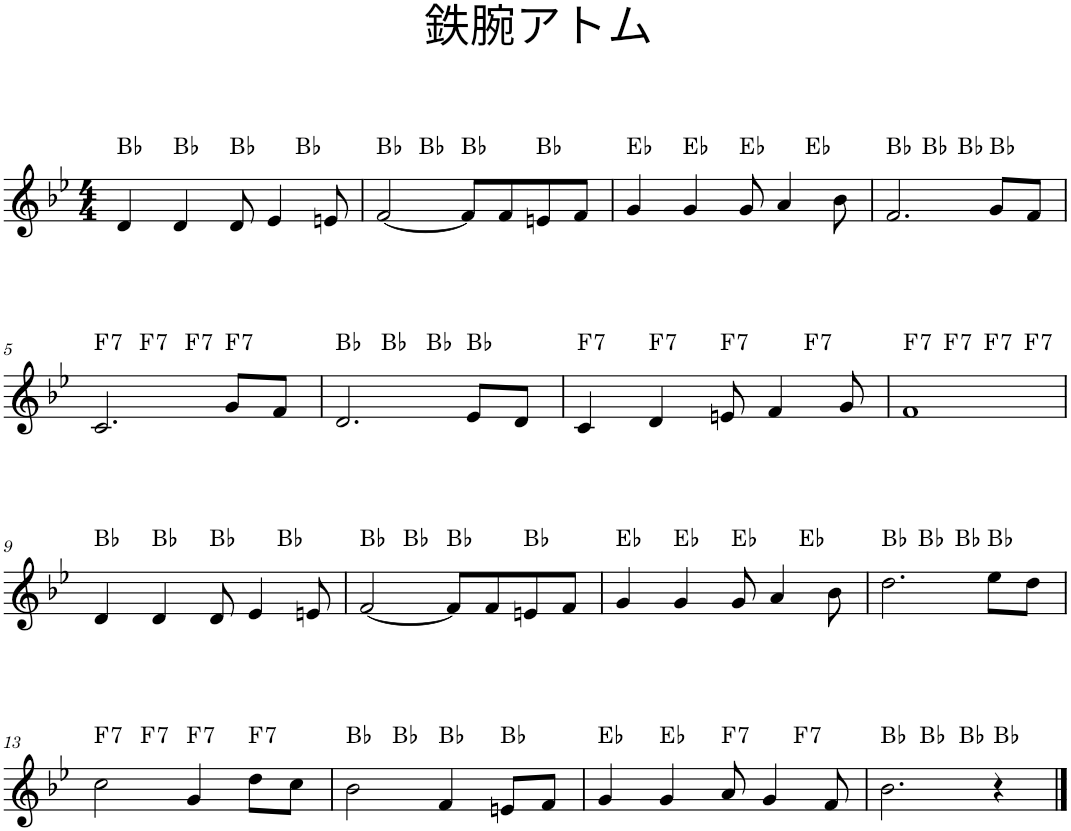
**kern	**harte
*part1	*part1
*staff1	*
*I"Piano	*
*I'Pno.	*
*clefG2	*
*k[b-e-]	*
*M4/4	*
=1	=1
*^	*
4d/	2.ryy	Bb:maj
4d/	.	Bb:maj
8d/	.	Bb:maj
4e-/	.	.
.	4ryy	Bb:maj
8en/	.	.
=2	=2	=2
[<2f/	4ryy	Bb:maj
.	2.ryy	Bb:maj
8f/L]	.	Bb:maj
8f/	.	.
8en/	.	Bb:maj
8f/J	.	.
=3	=3	=3
4g/	2.ryy	Eb:maj
4g/	.	Eb:maj
8g/	.	Eb:maj
4a/	.	.
.	4ryy	Eb:maj
8b-\	.	.
=4	=4	=4
*	*^	*
2.f/	4ryy	2ryy	Bb:maj
.	2.ryy	.	Bb:maj
.	.	2ryy	Bb:maj
8g/L	.	.	Bb:maj
8f/J	.	.	.
!!LO:LB:g=z	!!	!!
=5	=5	=5	=5
!	!	!	!LO:H:kt=7
2.c/	4ryy	2ryy	F:7
!	!	!	!LO:H:kt=7
.	2.ryy	.	F:7
!	!	!	!LO:H:kt=7
.	.	2ryy	F:7
!	!	!	!LO:H:kt=7
8g/L	.	.	F:7
8f/J	.	.	.
=6	=6	=6	=6
2.d/	4ryy	2ryy	Bb:maj
.	2.ryy	.	Bb:maj
.	.	2ryy	Bb:maj
8e-/L	.	.	Bb:maj
8d/J	.	.	.
=7	=7	=7	=7
!	!	!	!LO:H:kt=7
*	*v	*v	*
4c/	2.ryy	F:7
!	!	!LO:H:kt=7
4d/	.	F:7
!	!	!LO:H:kt=7
8en/	.	F:7
4f/	.	.
!	!	!LO:H:kt=7
.	4ryy	F:7
8g/	.	.
=8	=8	=8
!	!	!LO:H:kt=7
*^	*^	*
1f	4ryy	2ryy	2.ryy	F:7
!	!	!	!	!LO:H:kt=7
.	2.ryy	.	.	F:7
!	!	!	!	!LO:H:kt=7
.	.	2ryy	.	F:7
!	!	!	!	!LO:H:kt=7
.	.	.	4ryy	F:7
*	*v	*v	*v	*
!!LO:LB:g=z
=9	=9	=9
4d/	2.ryy	Bb:maj
4d/	.	Bb:maj
8d/	.	Bb:maj
4e-/	.	.
.	4ryy	Bb:maj
8en/	.	.
=10	=10	=10
[<2f/	4ryy	Bb:maj
.	2.ryy	Bb:maj
8f/L]	.	Bb:maj
8f/	.	.
8en/	.	Bb:maj
8f/J	.	.
=11	=11	=11
4g/	2.ryy	Eb:maj
4g/	.	Eb:maj
8g/	.	Eb:maj
4a/	.	.
.	4ryy	Eb:maj
8b-\	.	.
=12	=12	=12
*	*^	*
2.dd\	4ryy	2ryy	Bb:maj
.	2.ryy	.	Bb:maj
.	.	2ryy	Bb:maj
8ee-\L	.	.	Bb:maj
8dd\J	.	.	.
!!LO:LB:g=z	!!	!!
=13	=13	=13	=13
!	!	!	!LO:H:kt=7
*	*v	*v	*
2cc\	4ryy	F:7
!	!	!LO:H:kt=7
.	2.ryy	F:7
!	!	!LO:H:kt=7
4g/	.	F:7
!	!	!LO:H:kt=7
8dd\L	.	F:7
8cc\J	.	.
=14	=14	=14
2b-\	4ryy	Bb:maj
.	2.ryy	Bb:maj
4f/	.	Bb:maj
8en/L	.	Bb:maj
8f/J	.	.
=15	=15	=15
4g/	2.ryy	Eb:maj
4g/	.	Eb:maj
!	!	!LO:H:kt=7
8a/	.	F:7
4g/	.	.
!	!	!LO:H:kt=7
.	4ryy	F:7
8f/	.	.
=16	=16	=16
*	*^	*
2.b-\	4ryy	2ryy	Bb:maj
.	2.ryy	.	Bb:maj
.	.	2ryy	Bb:maj
4r	.	.	Bb:maj
*v	*v	*v	*
==	==
*-	*-
